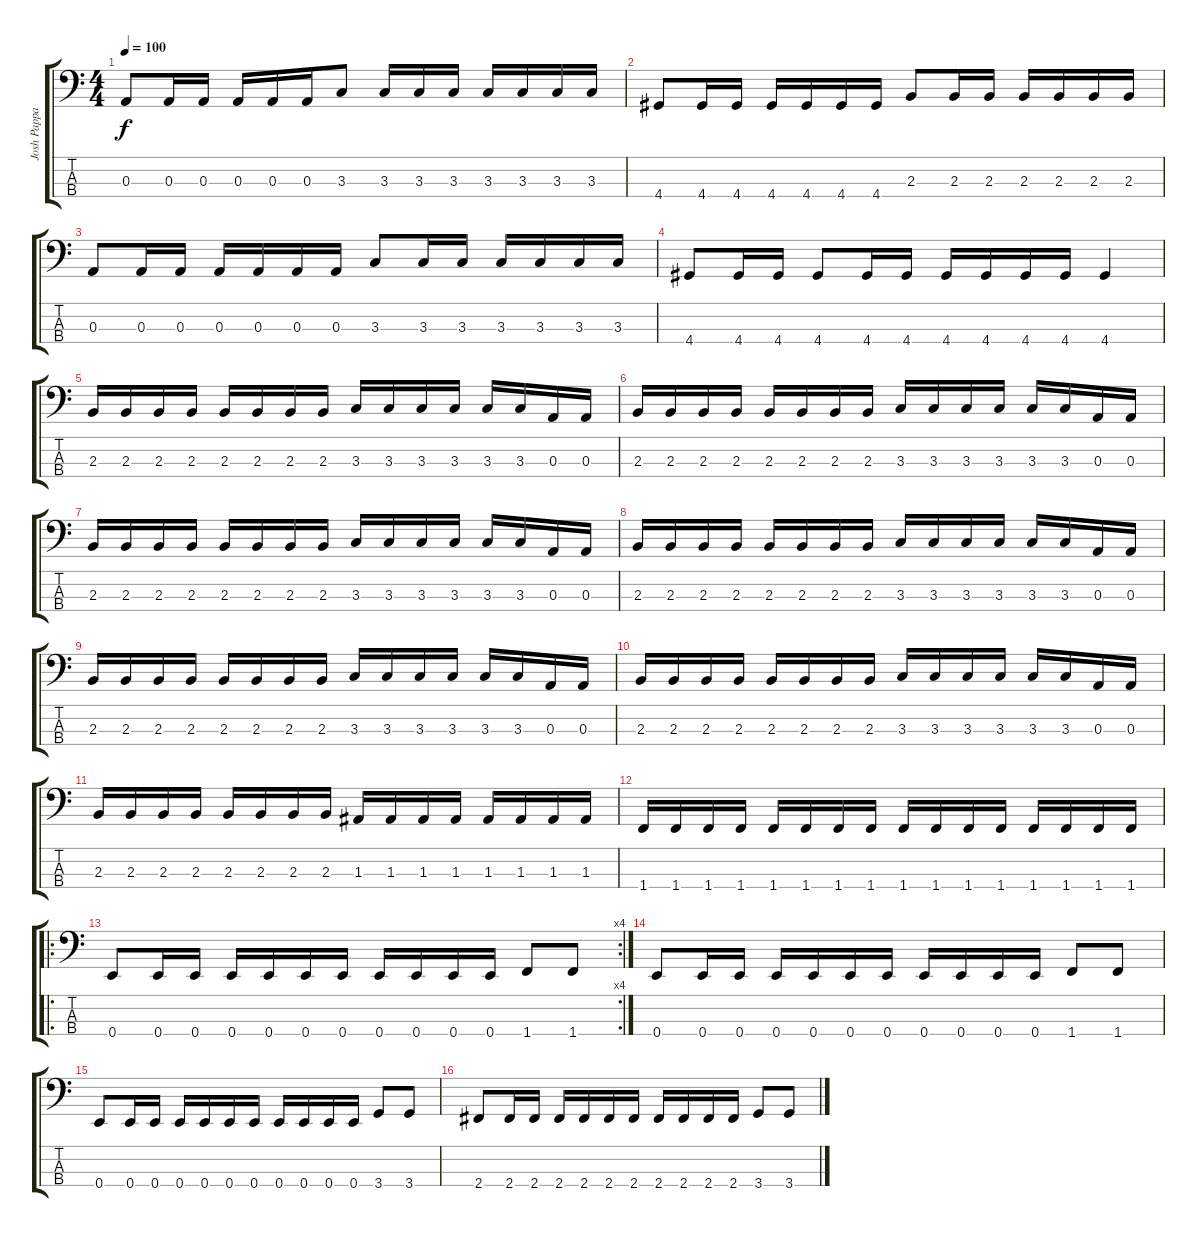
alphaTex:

\track ("Josh Pappa" "Josh Pappa") {instrument electricbasspick}
\staff {score tabs}
\tuning (G2 D2 A1 E1) {hide}
\ts (4 4)
\tempo 100
\clef f4
\ks c
0.3.8{dy f} 0.3.16 0.3.16 0.3.16 0.3.16 0.3.16 3.3.8 3.3.16 3.3.16 3.3.16 3.3.16 3.3.16 3.3.16 3.3.16 |
4.4.8 4.4.16 4.4.16 4.4.16 4.4.16 4.4.16 4.4.16 2.3.8 2.3.16 2.3.16 2.3.16 2.3.16 2.3.16 2.3.16 |
0.3.8 0.3.16 0.3.16 0.3.16 0.3.16 0.3.16 0.3.16 3.3.8 3.3.16 3.3.16 3.3.16 3.3.16 3.3.16 3.3.16 |
4.4.8 4.4.16 4.4.16 4.4.8 4.4.16 4.4.16 4.4.16 4.4.16 4.4.16 4.4.16 4.4.4 |
2.3.16 2.3.16 2.3.16 2.3.16 2.3.16 2.3.16 2.3.16 2.3.16 3.3.16 3.3.16 3.3.16 3.3.16 3.3.16 3.3.16 0.3.16 0.3.16 |
2.3.16 2.3.16 2.3.16 2.3.16 2.3.16 2.3.16 2.3.16 2.3.16 3.3.16 3.3.16 3.3.16 3.3.16 3.3.16 3.3.16 0.3.16 0.3.16 |
2.3.16 2.3.16 2.3.16 2.3.16 2.3.16 2.3.16 2.3.16 2.3.16 3.3.16 3.3.16 3.3.16 3.3.16 3.3.16 3.3.16 0.3.16 0.3.16 |
2.3.16 2.3.16 2.3.16 2.3.16 2.3.16 2.3.16 2.3.16 2.3.16 3.3.16 3.3.16 3.3.16 3.3.16 3.3.16 3.3.16 0.3.16 0.3.16 |
2.3.16 2.3.16 2.3.16 2.3.16 2.3.16 2.3.16 2.3.16 2.3.16 3.3.16 3.3.16 3.3.16 3.3.16 3.3.16 3.3.16 0.3.16 0.3.16 |
2.3.16 2.3.16 2.3.16 2.3.16 2.3.16 2.3.16 2.3.16 2.3.16 3.3.16 3.3.16 3.3.16 3.3.16 3.3.16 3.3.16 0.3.16 0.3.16 |
2.3.16 2.3.16 2.3.16 2.3.16 2.3.16 2.3.16 2.3.16 2.3.16 1.3.16 1.3.16 1.3.16 1.3.16 1.3.16 1.3.16 1.3.16 1.3.16 |
1.4.16 1.4.16 1.4.16 1.4.16 1.4.16 1.4.16 1.4.16 1.4.16 1.4.16 1.4.16 1.4.16 1.4.16 1.4.16 1.4.16 1.4.16 1.4.16 |
\ro
\rc 4
0.4.8 0.4.16 0.4.16 0.4.16 0.4.16 0.4.16 0.4.16 0.4.16 0.4.16 0.4.16 0.4.16 1.4.8 1.4.8 |
0.4.8 0.4.16 0.4.16 0.4.16 0.4.16 0.4.16 0.4.16 0.4.16 0.4.16 0.4.16 0.4.16 1.4.8 1.4.8 |
0.4.8 0.4.16 0.4.16 0.4.16 0.4.16 0.4.16 0.4.16 0.4.16 0.4.16 0.4.16 0.4.16 3.4.8 3.4.8 |
2.4.8 2.4.16 2.4.16 2.4.16 2.4.16 2.4.16 2.4.16 2.4.16 2.4.16 2.4.16 2.4.16 3.4.8 3.4.8
